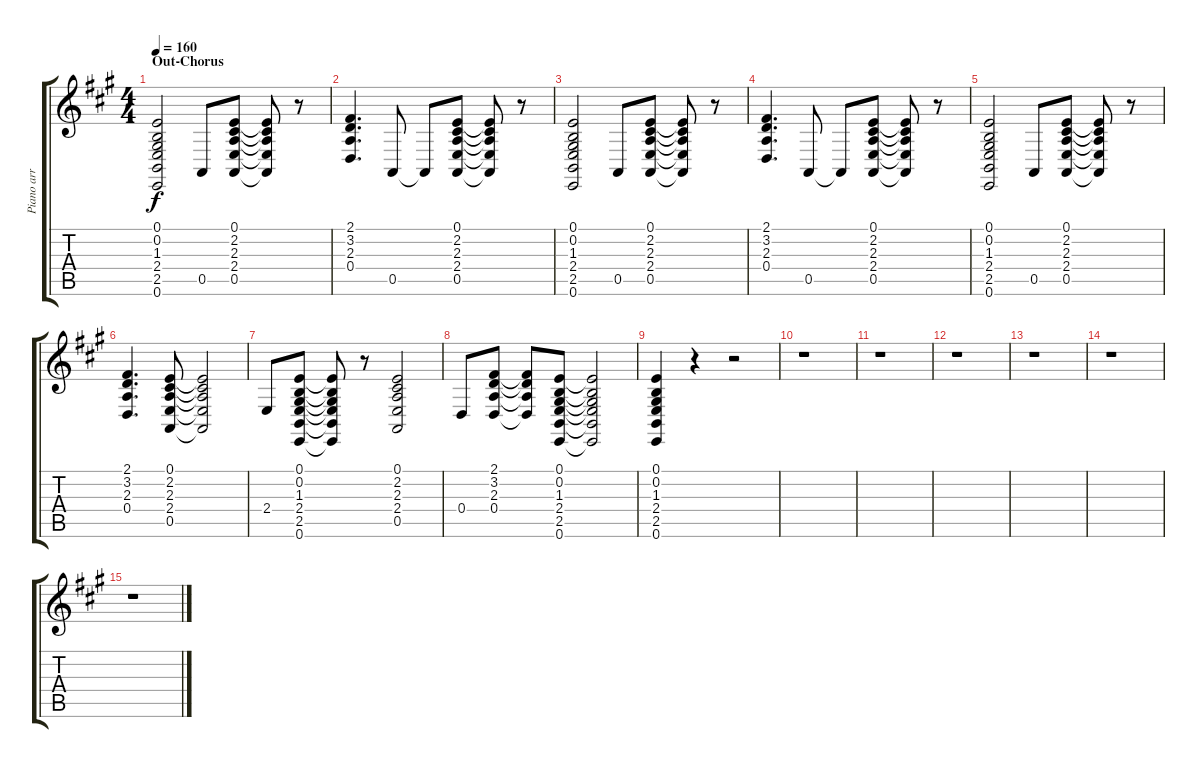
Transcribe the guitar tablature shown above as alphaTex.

\track ("Piano arr for gtr   " "Piano arr ") {instrument brightacousticpiano}
\staff {score tabs}
\tuning (E4 B3 G3 D3 A2 E2) {hide}
\ts (4 4)
\section ("" "Out-Chorus")
\tempo 160
\clef g2
\ks a
(0.1 0.2 1.3 2.4 2.5 0.6).2{dy f} 0.5.8 (0.1 2.2 2.3 2.4 0.5).8 (0.1{t} 2.2{t} 2.3{t} 2.4{t} 0.5{t}).8 r.8 |
(2.1 3.2 2.3 0.4).4{d} 0.5.8 0.5{t}.8 (0.1 2.2 2.3 2.4 0.5).8 (0.1{t} 2.2{t} 2.3{t} 2.4{t} 0.5{t}).8 r.8 |
(0.1 0.2 1.3 2.4 2.5 0.6).2 0.5.8 (0.1 2.2 2.3 2.4 0.5).8 (0.1{t} 2.2{t} 2.3{t} 2.4{t} 0.5{t}).8 r.8 |
(2.1 3.2 2.3 0.4).4{d} 0.5.8 0.5{t}.8 (0.1 2.2 2.3 2.4 0.5).8 (0.1{t} 2.2{t} 2.3{t} 2.4{t} 0.5{t}).8 r.8 |
(0.1 0.2 1.3 2.4 2.5 0.6).2 0.5.8 (0.1 2.2 2.3 2.4 0.5).8 (0.1{t} 2.2{t} 2.3{t} 2.4{t} 0.5{t}).8 r.8 |
(2.1 3.2 2.3 0.4).4{d} (0.1 2.2 2.3 2.4 0.5).8 (0.1{t} 2.2{t} 2.3{t} 2.4{t} 0.5{t}).2 |
2.4.8 (0.1 0.2 1.3 2.4 2.5 0.6).8 (0.1{t} 0.2{t} 1.3{t} 2.4{t} 2.5{t} 0.6{t}).8 r.8 (0.1 2.2 2.3 2.4 0.5).2 |
0.4.8 (2.1 3.2 2.3 0.4).8 (2.1{t} 3.2{t} 2.3{t} 0.4{t}).8 (0.1 0.2 1.3 2.4 2.5 0.6).8 (0.1{t} 0.2{t} 1.3{t} 2.4{t} 2.5{t} 0.6{t}).2 |
(0.1 0.2 1.3 2.4 2.5 0.6).4 r.4 r.2 |
r.1 |
r.1 |
r.1 |
r.1 |
r.1 |
r.1
